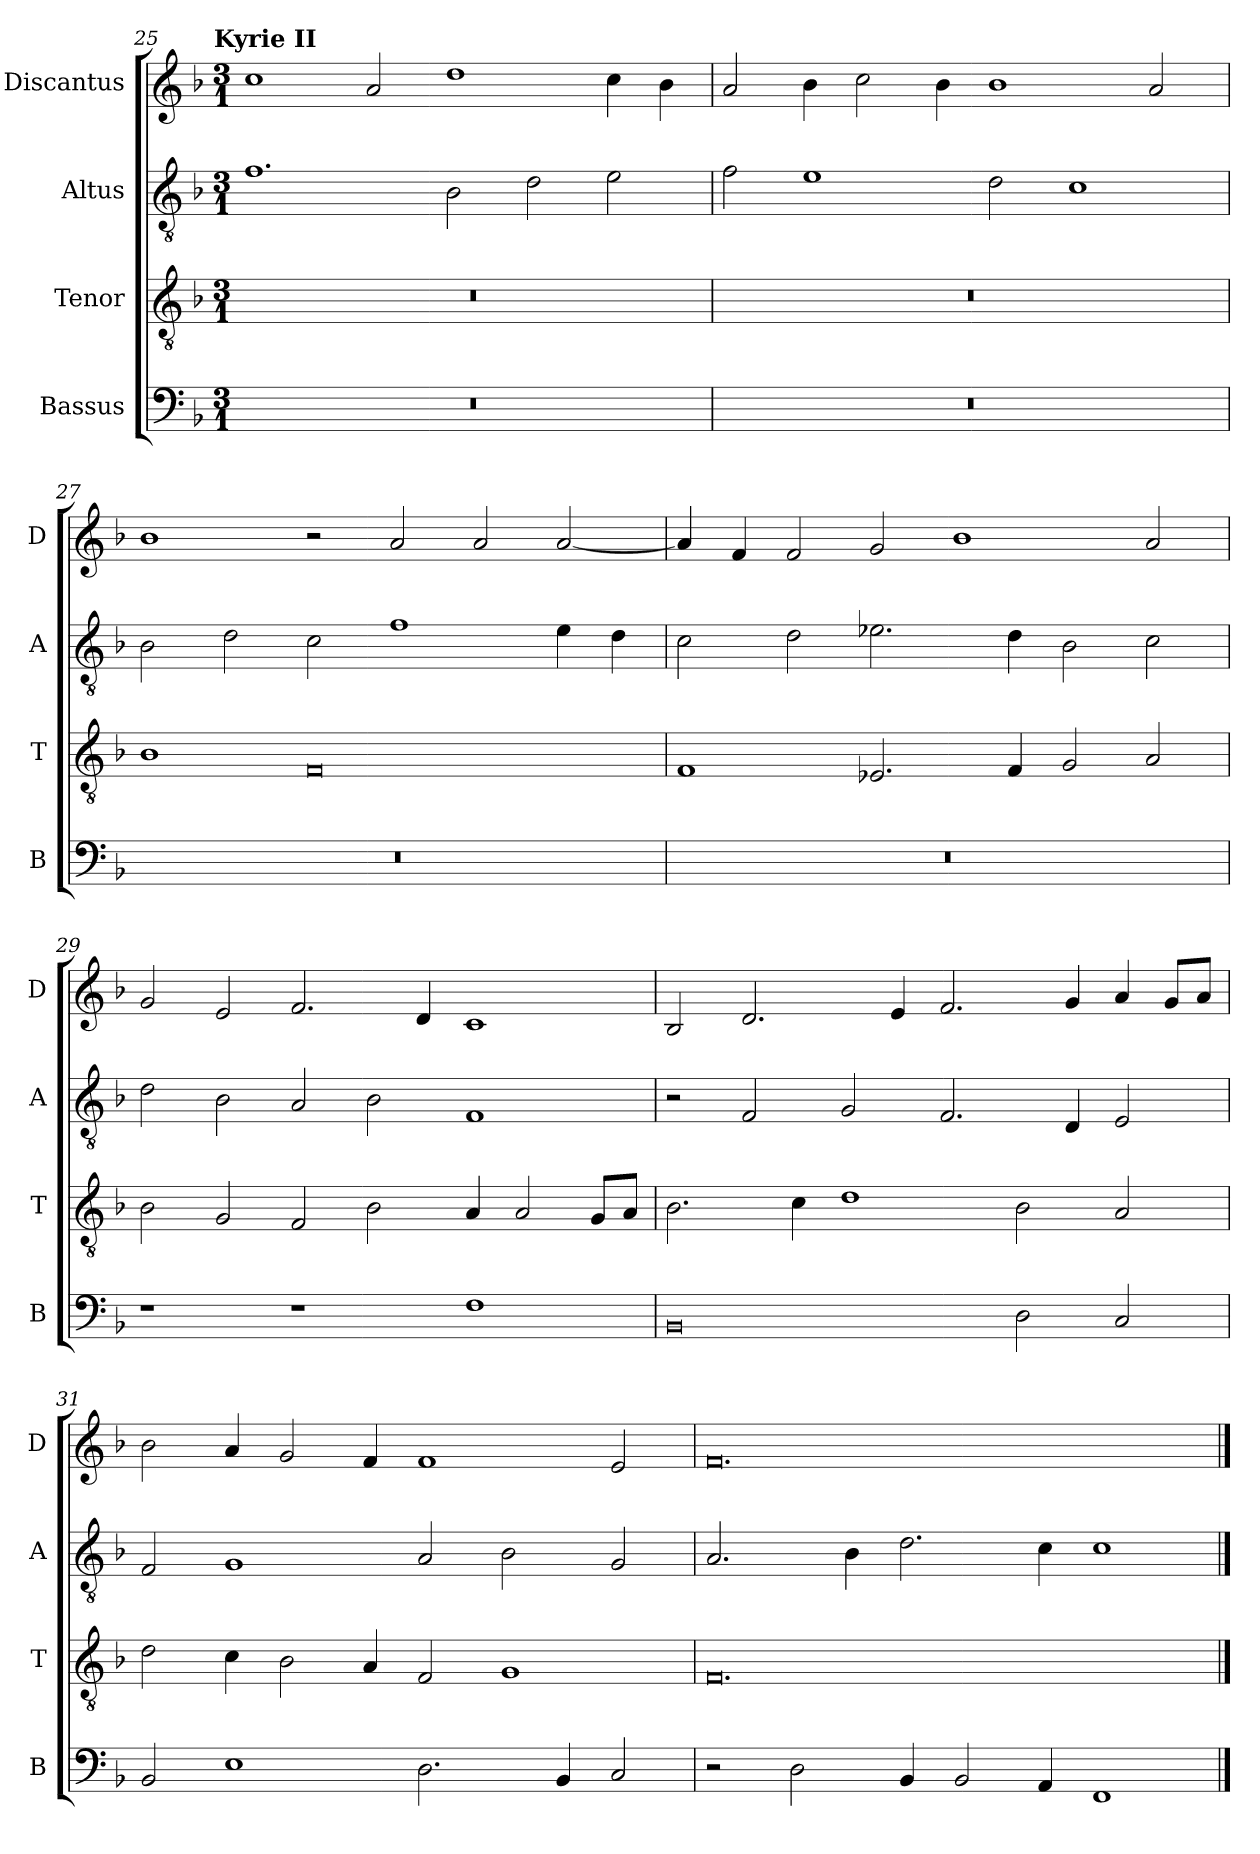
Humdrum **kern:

**kern	**kern	**kern	**kern
*part4	*part3	*part2	*part1
*staff4	*staff3	*staff2	*staff1
*I"Bassus	*I"Tenor	*I"Altus	*I"Discantus
*I'B	*I'T	*I'A	*I'D
!!LO:LB:g=z
*clefF4	*clefGv2	*clefGv2	*clefG2
*k[b-]	*k[b-]	*k[b-]	*k[b-]
!!LO:TX:omd:t=Kyrie II
*M3/1	*M3/1	*M3/1	*M3/1
=25	=25	=25	=25
0.r	0.r	1.f	1cc
.	.	.	2a/
.	.	2B-\	1dd
.	.	2d\	.
.	.	2e\	4cc\
.	.	.	4b-\
=26	=26	=26	=26
0.r	0.r	2f\	2a/
.	.	1e	4b-\
.	.	.	2cc\
.	.	.	4b-\
.	.	2d\	1b-
.	.	1c	.
.	.	.	2a/
=27	=27	=27	=27
0.r	1B-	2B-\	1b-
.	.	2d\	.
.	0F	2c\	2r
.	.	1f	2a/
.	.	.	2a/
.	.	4e\	[2a/
.	.	4d\	.
=28	=28	=28	=28
0.r	1F	2c\	4a/]
.	.	.	4f/
.	.	2d\	2f/
.	2.E-X/	2.e-X\	2g/
.	.	.	1b-
.	4F/	4d\	.
.	2G/	2B-\	.
.	2A/	2c\	2a/
=29	=29	=29	=29
1r	2B-\	2d\	2g/
.	2G/	2B-\	2e/
1r	2F/	2A/	2.f/
.	2B-\	2B-\	.
.	.	.	4d/
1F	4A/	1F	1c
.	2A/	.	.
.	8G/L	.	.
.	8A/J	.	.
=30	=30	=30	=30
0BB-	2.B-\	2r	2B-/
.	.	2F/	2.d/
.	4c\	.	.
.	1d	2G/	.
.	.	.	4e/
.	.	2.F/	2.f/
2D\	2B-\	.	.
.	.	4D/	4g/
2C/	2A/	2E/	4a/
.	.	.	8g/L
.	.	.	8a/J
=31	=31	=31	=31
2BB-/	2d\	2F/	2b-\
1E	4c\	1G	4a/
.	2B-\	.	2g/
.	4A/	.	4f/
2.D\	2F/	2A/	1f
.	1G	2B-\	.
4BB-/	.	.	.
2C/	.	2G/	2e/
=32	=32	=32	=32
2r	0.F	2.A/	0.f
2D\	.	.	.
.	.	4B-\	.
4BB-/	.	2.d\	.
2BB-/	.	.	.
4AA/	.	4c\	.
1FF	.	1c	.
==	==	==	==
*-	*-	*-	*-
